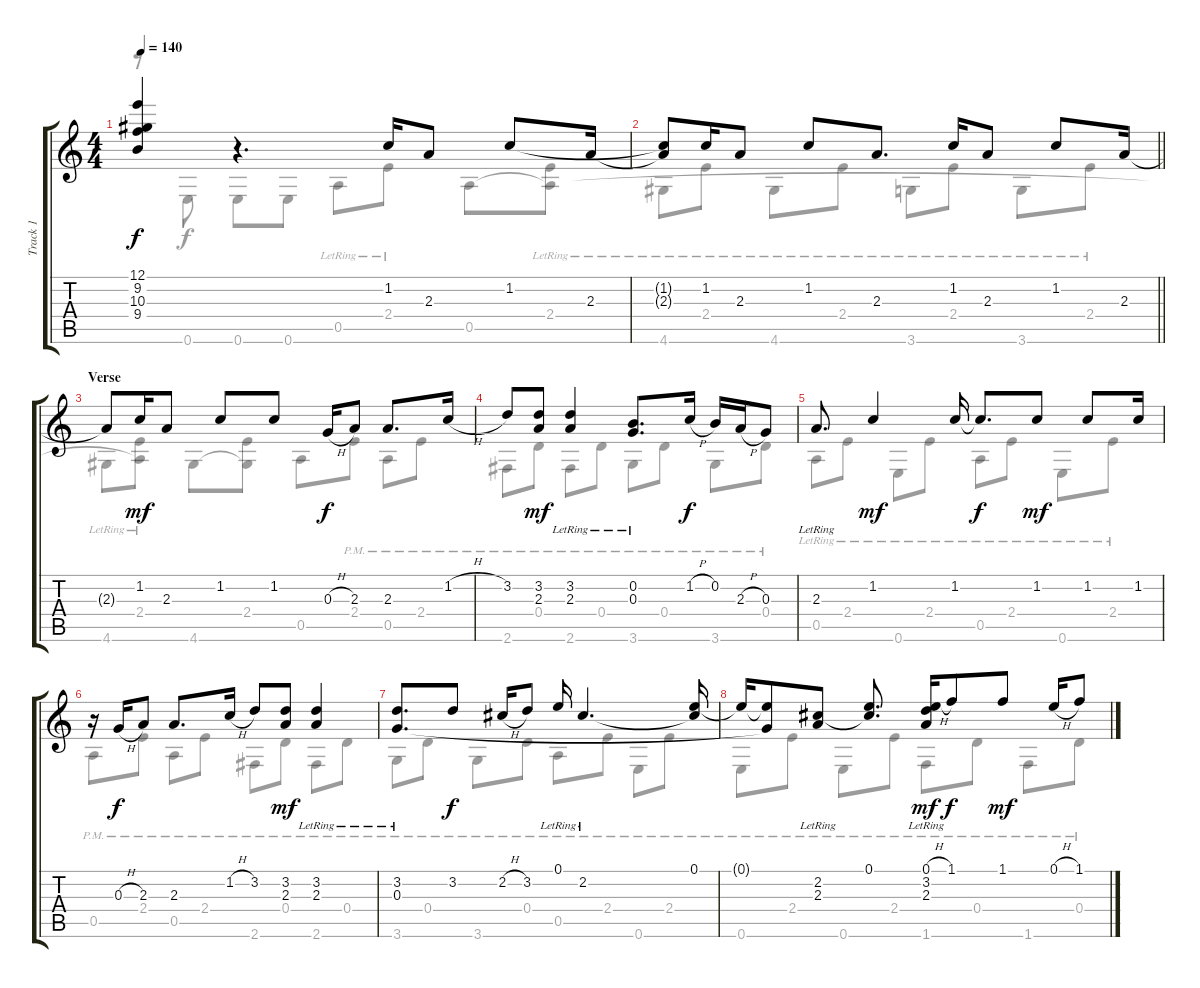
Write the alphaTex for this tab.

\track ("Track 1" "Track 1") {instrument acousticguitarsteel}
\staff {score tabs}
\tuning (E4 B3 G3 D3 A2 E2) {hide}
\voice
\ts (4 4)
\tempo 140
\clef g2
\ks c
(12.1{t} 9.2{t} 10.3{t} 9.4{t}).4{dy f} r.4{d} 1.2.16 2.3.8 1.2.8 2.3.16 |
\barLineRight lightlight
(1.2{t} 2.3{t}).8 1.2.16 2.3.8 1.2.8 2.3.8{d} 1.2.16 2.3.8 1.2.8 2.3.16 |
\section ("" "Verse")
2.3{t}.8 1.2.16{dy mf} 2.3.8 1.2.8 1.2.8 0.3{h}.16{dy f} 2.3.8 2.3.8{d} 1.2{h}.16 |
3.2.8 (3.2 2.3).8{dy mf} (3.2 2.3{lr}).4 (0.2{lr} 0.3{lr}).8{d} 1.2{h}.16{dy f} 0.2.16 2.3{h}.16 0.3.8 |
2.3{lr}.8{d} 1.2.4{dy mf} 1.2.16 1.2{t}.8{d dy f} 1.2.8{dy mf} 1.2.8 1.2.16 |
r.16 0.3{h}.16{dy f} 2.3.8 2.3.8{d} 1.2{h}.16 3.2.8 (3.2 2.3).8{dy mf} (3.2 2.3{lr}).4 |
(3.2 0.3{lr}).8{d} 3.2.8{dy f} 2.2{h}.16 3.2.8 0.1{lr}.16 2.2{lr}.4{d} (0.1 2.2{t}).16 |
0.1{t}.16 (0.1{t} 0.3{t}).8 (2.2 2.3{lr}).8 (0.1 2.2{t}).8{d} (0.1{h} 3.2{lr} 2.3{lr}).16{dy mf} 1.1.8{dy f} 1.1.8{dy mf} 0.1{h}.16 1.1.8
\voice
\clef g2
\ottava regular
\simile none
\ks c
r.8{dy f} 0.6.8 0.6.8 0.6.8 0.5{lr}.8 2.4{lr}.8 0.5.8 (2.4{lr} 0.5{t}).8 |
\barLineRight lightlight
4.6{lr}.8 2.4{lr}.8 4.6{lr}.8 2.4{lr}.8 3.6{lr}.8 2.4{lr}.8 3.6{lr}.8 2.4{lr}.8 |
4.6{lr}.8 (2.4{lr} 0.5{t}).8 4.6.8 (2.4 4.6{t}).8 0.5.8 2.4{pm}.8 0.5{pm}.8 2.4{pm}.8 |
2.6{pm}.8 0.4{pm}.8 2.6{pm}.8 0.4{pm}.8 3.6{pm}.8 0.4{pm}.8 3.6{pm}.8 0.4{pm}.8 |
0.5{lr}.8 2.4{lr}.8 0.6{lr}.8 2.4{lr}.8 0.5{lr}.8 2.4{lr}.8 0.6{lr}.8 2.4{lr}.8 |
0.5{pm}.8 2.4{pm}.8 0.5{pm}.8 2.4{pm}.8 2.6{pm}.8 0.4{pm}.8 2.6{pm}.8 0.4{pm}.8 |
3.6{pm}.8 0.4{pm}.8 3.6{pm}.8 0.4{pm}.8 0.5{pm}.8 2.4{pm}.8 0.6{pm}.8 2.4{pm}.8 |
0.6{pm}.8 2.4{pm}.8 0.6{pm}.8 2.4{pm}.8 1.6{pm}.8 0.4{pm}.8 1.6{pm}.8 0.4{pm}.8
